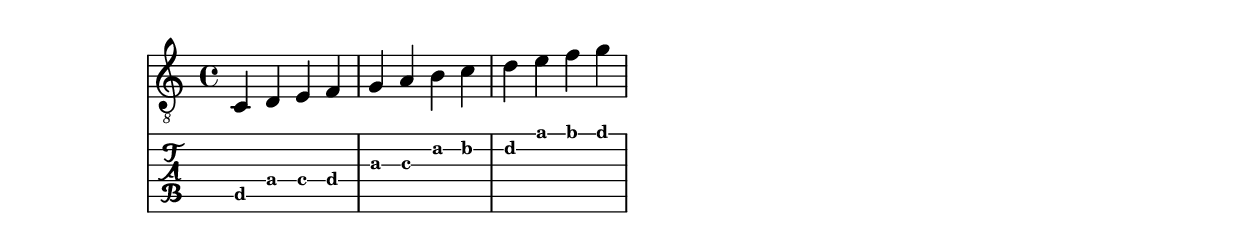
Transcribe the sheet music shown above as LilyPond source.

%% DO NOT EDIT this file manually; it is automatically
%% generated from LSR http://lsr.dsi.unimi.it
%% Make any changes in LSR itself, or in Documentation/snippets/new/ ,
%% and then run scripts/auxiliar/makelsr.py
%%
%% This file is in the public domain.
\version "2.14.2"

\header {
  lsrtags = "fretted-strings, staff-notation"

  texidoc = "
Tablature can be formatted using letters instead of numbers.

"
  doctitle = "Letter tablature formatting"
} % begin verbatim


music = \relative c {
  c4 d e f
  g4 a b c
  d4 e f g
}

<<
  \new Staff {
    \clef "G_8"
    \music
  }
  \new TabStaff \with {
    tablatureFormat = #fret-letter-tablature-format
  }
  {
    \music
  }
>>
